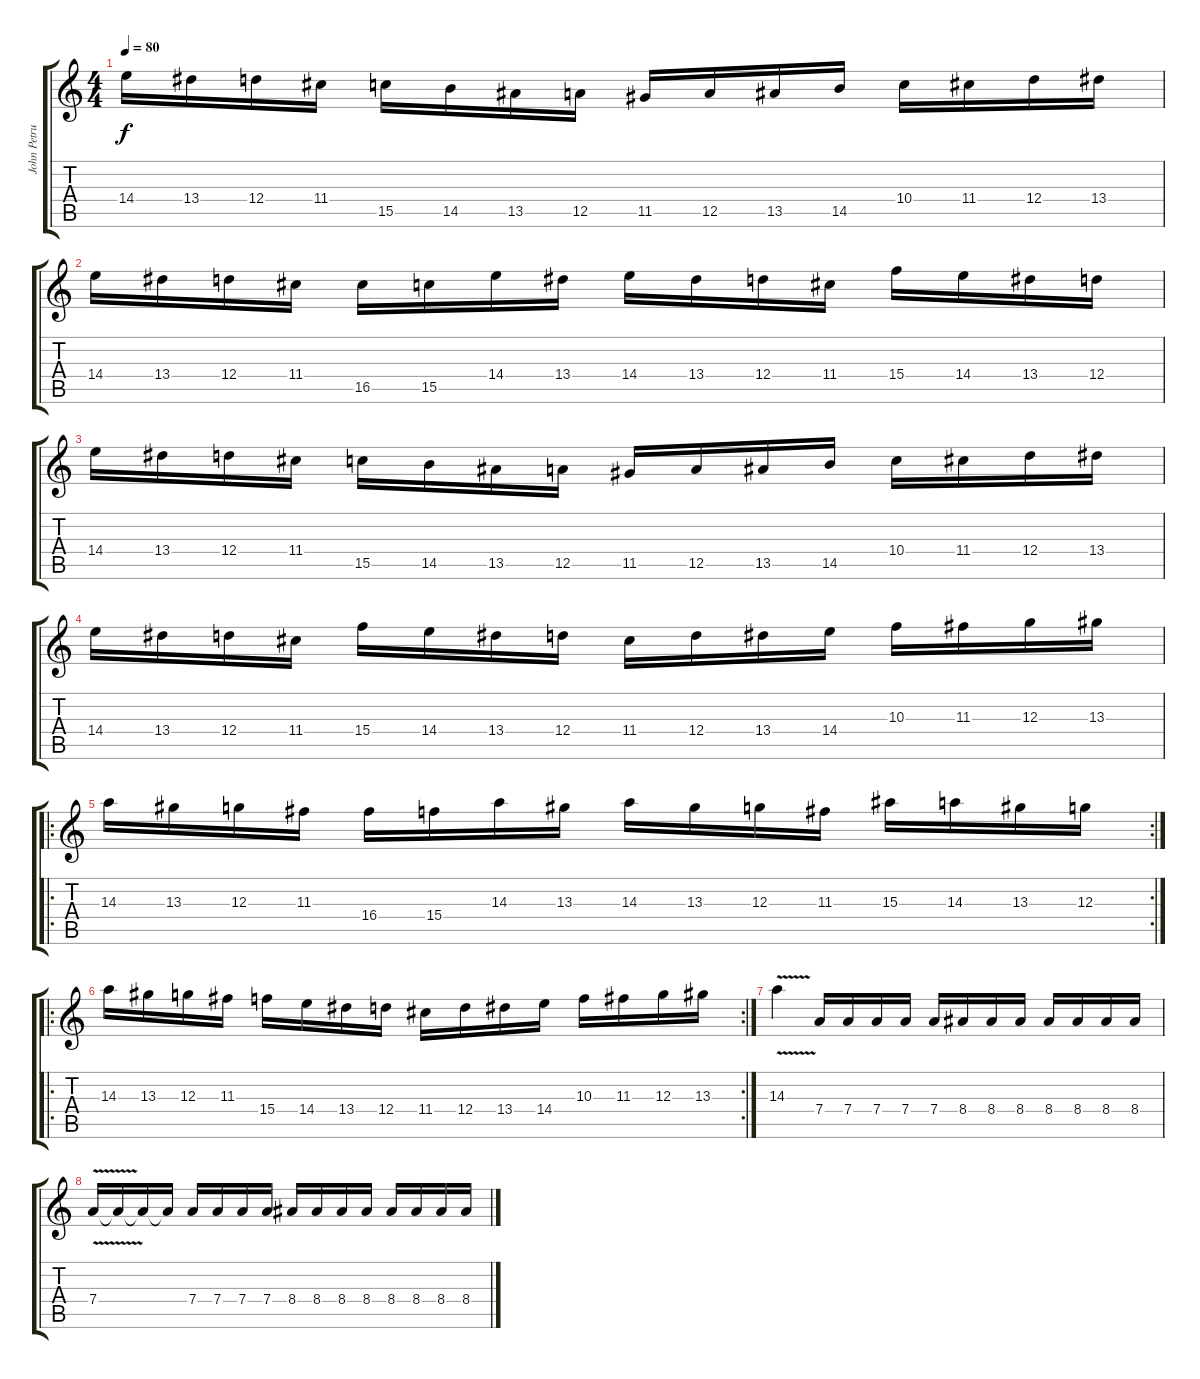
\track ("John Petrucci (Dist.guitar)" "John Petru") {instrument distortionguitar}
\staff {score tabs}
\tuning (E4 B3 G3 D3 A2 E2) {hide}
\ts (4 4)
\tempo 80
\clef g2
\ks c
14.4.16{dy f} 13.4.16 12.4.16 11.4.16 15.5.16 14.5.16 13.5.16 12.5.16 11.5.16 12.5.16 13.5.16 14.5.16 10.4.16 11.4.16 12.4.16 13.4.16 |
14.4.16 13.4.16 12.4.16 11.4.16 16.5.16 15.5.16 14.4.16 13.4.16 14.4.16 13.4.16 12.4.16 11.4.16 15.4.16 14.4.16 13.4.16 12.4.16 |
14.4.16 13.4.16 12.4.16 11.4.16 15.5.16 14.5.16 13.5.16 12.5.16 11.5.16 12.5.16 13.5.16 14.5.16 10.4.16 11.4.16 12.4.16 13.4.16 |
14.4.16 13.4.16 12.4.16 11.4.16 15.4.16 14.4.16 13.4.16 12.4.16 11.4.16 12.4.16 13.4.16 14.4.16 10.3.16 11.3.16 12.3.16 13.3.16 |
\ro
\rc 2
14.3.16 13.3.16 12.3.16 11.3.16 16.4.16 15.4.16 14.3.16 13.3.16 14.3.16 13.3.16 12.3.16 11.3.16 15.3.16 14.3.16 13.3.16 12.3.16 |
\ro
\rc 2
14.3.16 13.3.16 12.3.16 11.3.16 15.4.16 14.4.16 13.4.16 12.4.16 11.4.16 12.4.16 13.4.16 14.4.16 10.3.16 11.3.16 12.3.16 13.3.16 |
14.3{v}.4 7.4.16 7.4.16 7.4.16 7.4.16 7.4.16 8.4.16 8.4.16 8.4.16 8.4.16 8.4.16 8.4.16 8.4.16 |
7.4{v}.16 7.4{t}.16 7.4{t}.16 7.4{t}.16 7.4.16 7.4.16 7.4.16 7.4.16 8.4.16 8.4.16 8.4.16 8.4.16 8.4.16 8.4.16 8.4.16 8.4.16
